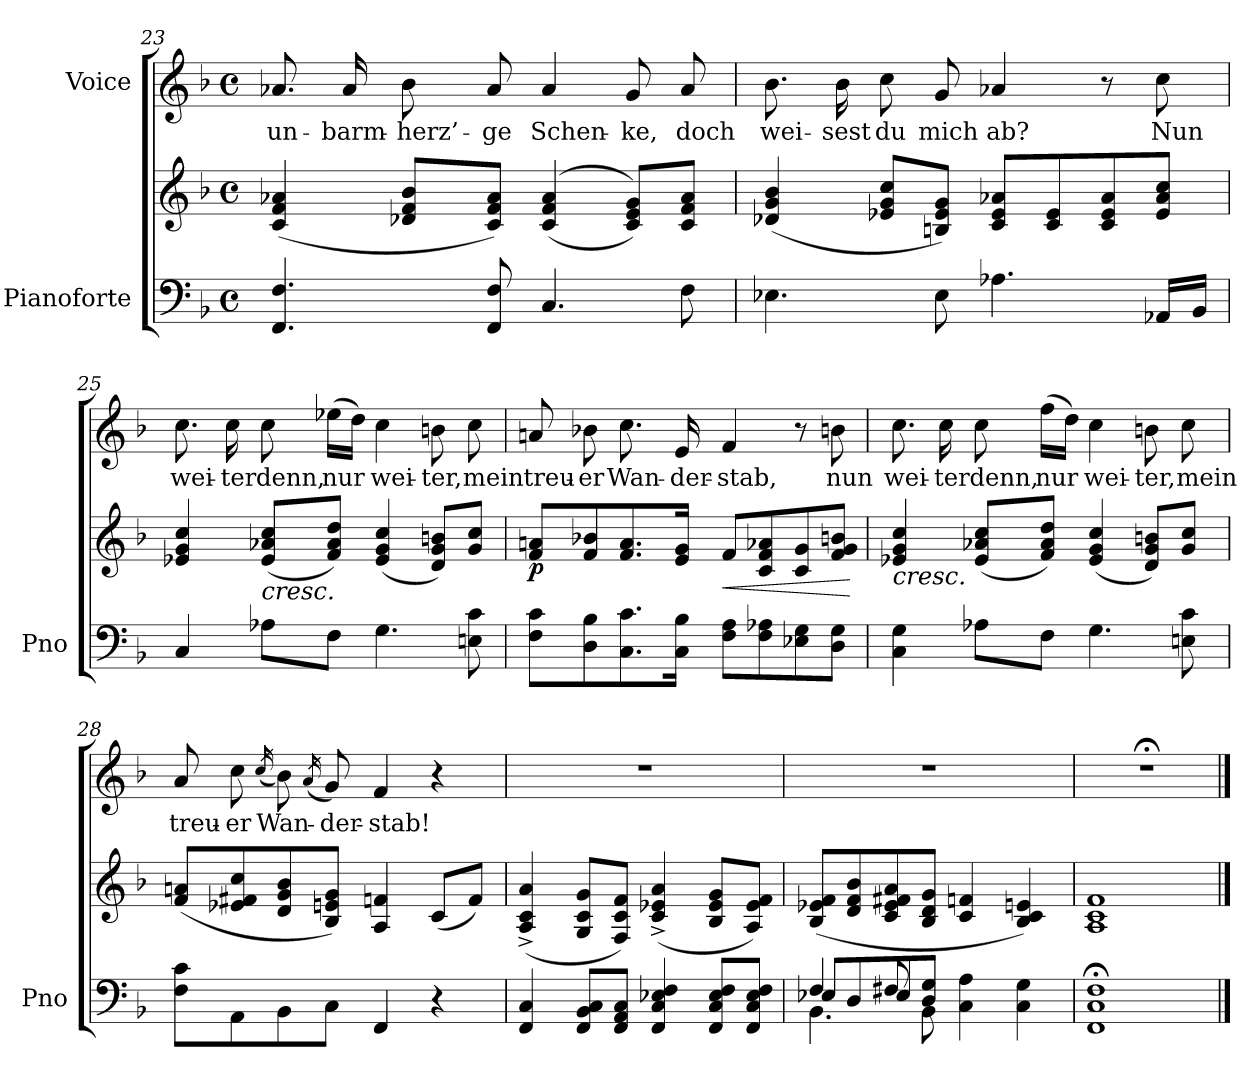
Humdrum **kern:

**kern	**kern	**dynam	**kern	**text
*part2	*part2	*part2	*part1	*part1
*staff3	*staff2	*staff2/3	*staff1	*staff1
*I"Pianoforte	*	*	*I"Voice	*
*I'Pno	*	*	*	*
*clefF4	*clefG2	*	*clefG2	*
*k[b-]	*k[b-]	*	*k[b-]	*
*M4/4	*M4/4	*	*M4/4	*
*met(c)	*met(c)	*	*met(c)	*
=23	=23	=23	=23	=23
4.FF/ 4.F/	(4c/ 4f/ 4a-X/	.	8.a-X/	un-
.	.	.	16a-/	-barm-
.	8d-X/ 8f/ 8b-/L	.	8b-\	-herz’-
8FF/ 8F/	8c/ 8f/ 8a-/J)	.	8a-/	-ge
4.C/	((>4c/ 4f/ 4a-/	.	4a-/	Schen-
.	8c/ 8e/ 8g/L))	.	8g/	-ke,
8F\	8c/ 8f/ 8a-/J	.	8a-/	doch
=24	=24	=24	=24	=24
4.E-X\	(4d-X/ 4g/ 4b-/	.	8.b-\	wei-
.	.	.	16b-\	-sest
.	8e-X/ 8g/ 8cc/L	.	8cc\	du
8E-\	8Bn/ 8e-/ 8g/J)	.	8g/	mich
4.A-X\	8c/ 8e-/ 8a-X/L	.	4a-X/	ab?
.	8c/ 8e-/	.	.	.
.	8c/ 8e-/ 8a-/	.	8r	.
16AA-X/LL	8e-/ 8a-/ 8cc/J	.	8cc\	Nun
16BB-/JJ	.	.	.	.
=25	=25	=25	=25	=25
4C/	4e-X/ 4g/ 4cc/	.	8.cc\	wei-
.	.	.	16cc\	-ter
!	!LO:TX:b:i:t=cresc.	!	!	!
8A-X\L	(8e-/ 8a-X/ 8cc/L	.	8cc\	denn,
8F\J	8f/ 8a-/ 8dd/J)	.	(16ee-X\LL	nur
.	.	.	16dd\JJ)	.
4.G\	(4e-/ 4g/ 4cc/	.	4cc\	wei-
.	8d/ 8g/ 8bn/L)	.	8bn\	-ter,
8En\ 8c\	8g/ 8cc/J	.	8cc\	mein
=26	=26	=26	=26	=26
!	!	!LO:DY:b	!	!
8F\ 8c\L	8f/ 8an/L	p	8an/	treu-
8D\ 8B-\	8f/ 8b-X/	.	8b-X\	-er
8.C\ 8.c\	8.f/ 8.a/	.	8.cc\	Wan-
16C\ 16B-\Jk	16e/ 16g/Jk	.	16e/	-der-
!	!	!LO:HP:b	!	!
8F\ 8A\L	8f/L	<	4f/	-stab,
8F\ 8A-X\	8c/ 8f/ 8a-X/	.	.	.
8E-X\ 8G\	8c/ 8g/	.	8r	.
8D\ 8G\J	8f/ 8g/ 8bn/J	.	8bn\	nun
.	.	[	.	.
=27	=27	=27	=27	=27
!	!LO:TX:b:i:t=cresc.	!	!	!
4C\ 4G\	4e-X/ 4g/ 4cc/	.	8.cc\	wei-
.	.	.	16cc\	-ter
8A-X\L	(8e-/ 8a-X/ 8cc/L	.	8cc\	denn,
8F\J	8f/ 8a-/ 8dd/J)	.	(16ff\LL	nur
.	.	.	16dd\JJ)	.
4.G\	(4e-/ 4g/ 4cc/	.	4cc\	wei-
.	8d/ 8g/ 8bn/L)	.	8bn\	-ter,
8En\ 8c\	8g/ 8cc/J	.	8cc\	mein
=28	=28	=28	=28	=28
8F\ 8c\L	(8f/ 8an/L	.	8a/	treu-
8AA\	8e-X/ 8f#X/ 8cc/	.	8cc\	-er
.	.	.	(16qcc/	.
8BB-\	8d/ 8g/ 8b-/	.	8b-\)	Wan-
.	.	.	(16qa/	.
8C\J	8B-/ 8en/ 8g/J)	.	8g/)	-der-
4FF/	4A/ 4fn/	.	4f/	-stab!
4r	(8c/L	.	4r	.
.	8f/J)	.	.	.
=29	=29	=29	=29	=29
4FF/ 4C/	(4A/^ 4c/^ 4a/^	.	1r	.
8FF/ 8BB-/ 8C/L	8G/ 8c/ 8g/L	.	.	.
8FF/ 8AA/ 8C/J	8F/ 8c/ 8f/J)	.	.	.
4FF/ 4C/ 4E-X/ 4F/	(4c/^ 4e-X/^ 4a/^	.	.	.
8FF/ 8C/ 8E-/ 8F/L	8B-/ 8e-/ 8g/L	.	.	.
8FF/ 8C/ 8E-/ 8F/J	8A/ 8e-/ 8f/J)	.	.	.
=30	=30	=30	=30	=30
*^	*	*	*	*
*	*^	*	*	*	*
4F/	8E-X/L	4.BB-\	(>8B-/ 8e-X/ 8f/L	.	1r	.
.	8D/	.	8d/ 8f/ 8b-/	.	.	.
8F#X/	8E-/	.	8c/ 8e-/ 8f#X/ 8a/	.	.	.
8ryy	8D/ 8G/J	8BB-\	8B-/ 8d/ 8g/J	.	.	.
2ryy	2ryy	4C\ 4A\	4c/ 4fn/	.	.	.
.	.	4C\ 4G\	4B-/ 4c/ 4en/)	.	.	.
*v	*v	*v	*	*	*	*
=31	=31	=31	=31	=31
1FF;< 1C;< 1F;<	1A 1c 1f	.	1r;<	.
==	==	==	==	==
*-	*-	*-	*-	*-
